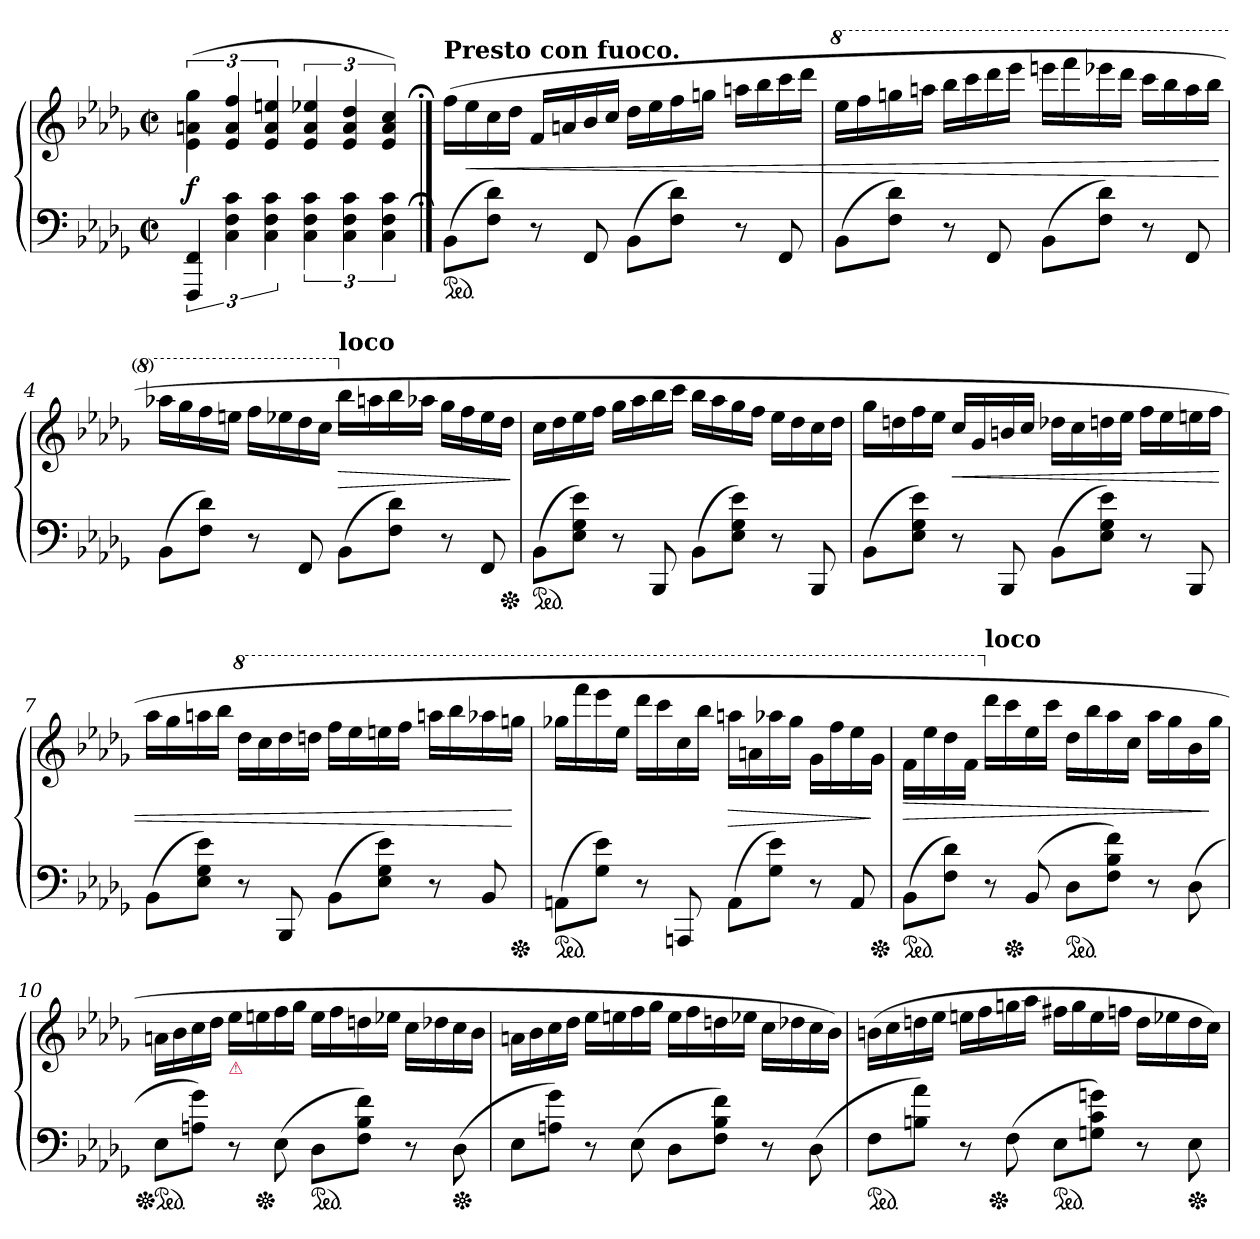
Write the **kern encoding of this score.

**kern	**kern	**dynam
*part1	*part1	*part1
*staff2	*staff1	*staff1/2
*clefF4	*clefG2	*
*k[b-e-a-d-g-]	*k[b-e-a-d-g-]	*
*b-:	*b-:	*
*M2/2	*M2/2	*
*met(c|)	*met(c|)	*
*MM188	*MM188	*
=1	=1	=1
6FFF 6FF	(>6e- 6an 6gg-	f
6C 6F 6c	6e- 6a 6ff	.
6C 6F 6c	6e- 6a 6een	.
6C 6F 6c	6e- 6a 6ee-X	.
6C 6F 6c	6e- 6a 6dd-	.
6C 6F 6c	6e- 6a 6cc)	.
==2;	==2;	==2;
!	!LO:TX:a:B:t=Presto con fuoco.	!
*ped	*	*
(>8BB-L	(>16ffLL	.
.	16ee-	<
8F 8d-J)	16cc	.
.	16dd-JJ	.
8r	16fLL	.
.	16an	.
8FF	16b-	.
.	16ccJJ	.
(>8BB-L	16dd-LL	.
.	16ee-	.
8F 8d-J)	16ff	.
.	16ggnJJ	.
8r	16aanLL	.
.	16bb-	.
8FF	16ccc	.
.	16ddd-JJ	.
=3	=3	=3
*	*8va	*
(>8BB-L	16eee-LL	.
.	16fff	.
8F 8d-J)	16gggn	.
.	16aaanJJ	.
8r	16bbb-LL	.
.	16cccc	.
8FF	16dddd-	.
.	16eeee-JJ	.
(>8BB-L	16eeeenLL	.
.	16ffff	.
8F 8d-J)	16eeee-X	.
.	16dddd-JJ	.
8r	16ccccLL	.
.	16bbb-	.
8FF	16aaa	.
.	16bbb-JJ	.
.	.	[
=4	=4	=4
(>8BB-L	16aaa-XLL	.
.	16ggg-	.
8F 8d-J)	16fff	.
.	16eeenJJ	.
8r	16fffLL	.
.	16eee-X	.
8FF	16ddd-	.
.	16cccJJ	.
*	*X8va	*
!	!LO:TX:a:B:t=loco	!
(>8BB-L	16bb-\LL	>
.	16aan	.
8F 8d-J)	16bb-	.
.	16aa-XJJ	.
8r	16gg-LL	.
.	16ff	.
8FF	16ee-	.
*Xped	*	*
.	16dd-JJ	.
.	.	]
=5	=5	=5
*ped	*	*
(>8BB-L	16ccLL	.
.	16dd-	.
8E- 8G- 8e-J)	16ee-	.
.	16ffJJ	.
8r	16gg-LL	.
.	16aa-	.
8BBB-	16bb-	.
.	16cccJJ	.
(>8BB-L	16bb-LL	.
.	16aa-	.
8E- 8G- 8e-J)	16gg-	.
.	16ffJJ	.
8r	16ee-LL	.
.	16dd-	.
8BBB-	16cc	.
.	16dd-JJ	.
=6	=6	=6
(>8BB-L	16gg-LL	.
.	16ddn	.
8E- 8G- 8e-J)	16ff	.
.	16ee-JJ	.
8r	16ccLL	<
.	16g-	.
8BBB-	16bn	.
.	16ccJJ	.
(>8BB-L	16dd-XLL	.
.	16cc	.
8E- 8G- 8e-J)	16ddn	.
.	16ee-JJ	.
8r	16ffLL	.
.	16ee-	.
8BBB-	16een	.
.	16ffJJ	.
=7	=7	=7
(>8BB-L	16aa-LL	.
.	16gg-	.
8E- 8G- 8e-J)	16aan	.
.	16bb-JJ	.
*	*8va	*
8r	16ddd-LL	.
.	16ccc	.
8BBB-	16ddd-	.
.	16dddnJJ	.
(>8BB-L	16fffLL	.
.	16eee-	.
8E- 8G- 8e-J)	16eeen	.
.	16fffJJ	.
8r	16aaanLL	.
.	16bbb-	.
8BB-	16aaa-X	.
*Xped	*	*
.	16gggnJJ	[
=8	=8	=8
*ped	*	*
(>8AAnL	16ggg-XLL	.
.	16ffff	.
8G- 8e-J)	16eeee-	.
.	16eee-JJ	.
8r	16dddd-LL	.
.	16cccc	.
8AAAn	16ccc	.
.	16bbb-JJ	.
(>8AAL	16aaanLL	>
.	16aan	.
8G- 8e-J)	16aaa-X	.
.	16ggg-JJ	.
8r	16gg-LL	.
.	16fff	.
8AA	16eee-	.
*Xped	*	*
.	16gg-JJ	]
=9	=9	=9
*ped	*	*
(>8BB-L	16ff\LL	>
.	16eee-	.
8F 8d-J)	16ddd-	.
.	16ffJJ	.
*	*X8va	*
!	!LO:TX:a:B:t=loco	!
8r	16ddd-LL	.
*Xped	*	*
.	16ccc	.
(>8BB-	16ee-	.
.	16cccJJ	.
*ped	*	*
8D-L	16dd-LL	.
.	16bb-	.
8F 8B- 8fJ)	16aa-	.
.	16ccJJ	.
8r	16aa-LL	.
.	16gg-	.
(>8D-	16b-	.
.	16gg-JJ	]
=10	=10	=10
*Xped	*	*
*ped	*	*
8E-L	16anLL	.
.	16b-	.
8An 8g-J)	16cc	.
.	16dd-JJ	.
!	!LO:TX:b:Bi:color=crimson:t=⚠	!
8r	16ee-LL	.
*Xped	*	*
.	16een	.
(>8E-	16ff	.
.	16gg-JJ	.
*ped	*	*
8D-L	16eeLL	.
.	16ff	.
8F 8B- 8fJ)	16ddn	.
.	16ee-XJJ	.
8r	16ccLL	.
.	16dd-X	.
*Xped	*	*
(>8D-	16cc	.
.	16b-JJ	.
=11	=11	=11
8E-L	16anLL	.
.	16b-	.
8An 8g-J)	16cc	.
.	16dd-JJ	.
8r	16ee-LL	.
.	16een	.
(>8E-	16ff	.
.	16gg-JJ	.
8D-L	16eeLL	.
.	16ff	.
8F 8B- 8fJ)	16ddn	.
.	16ee-XJJ	.
8r	16ccLL	.
.	16dd-X	.
(>8D-	16cc	.
.	16b-JJ)	.
=12	=12	=12
*ped	*	*
*	*^	*
8FL	(>16bnLL	4ryy	.
.	16cc	.	.
8Bn 8a-J)	16ddn	.	.
.	16ee-JJ	.	.
8r	16eenLL	16.ryy	.
.	16ff	.	.
*Xped	*	*	*
.	.	2ryy	.
(>8F	16ggn	.	.
.	16aa-JJ	.	.
*ped	*	*	*
8E-L	16ff#XLL	.	.
.	16gg	.	.
8Gn 8c 8gnJ)	16ee	.	.
.	16ffnJJ	.	.
8r	16ddLL	.	.
.	16ee-X	.	.
.	.	8ryy	.
*Xped	*	*	*
8E-	16dd	.	.
.	16ccJJ)	.	.
.	.	32ryy	.
*	*v	*v	*
=	=	=
*-	*-	*-
